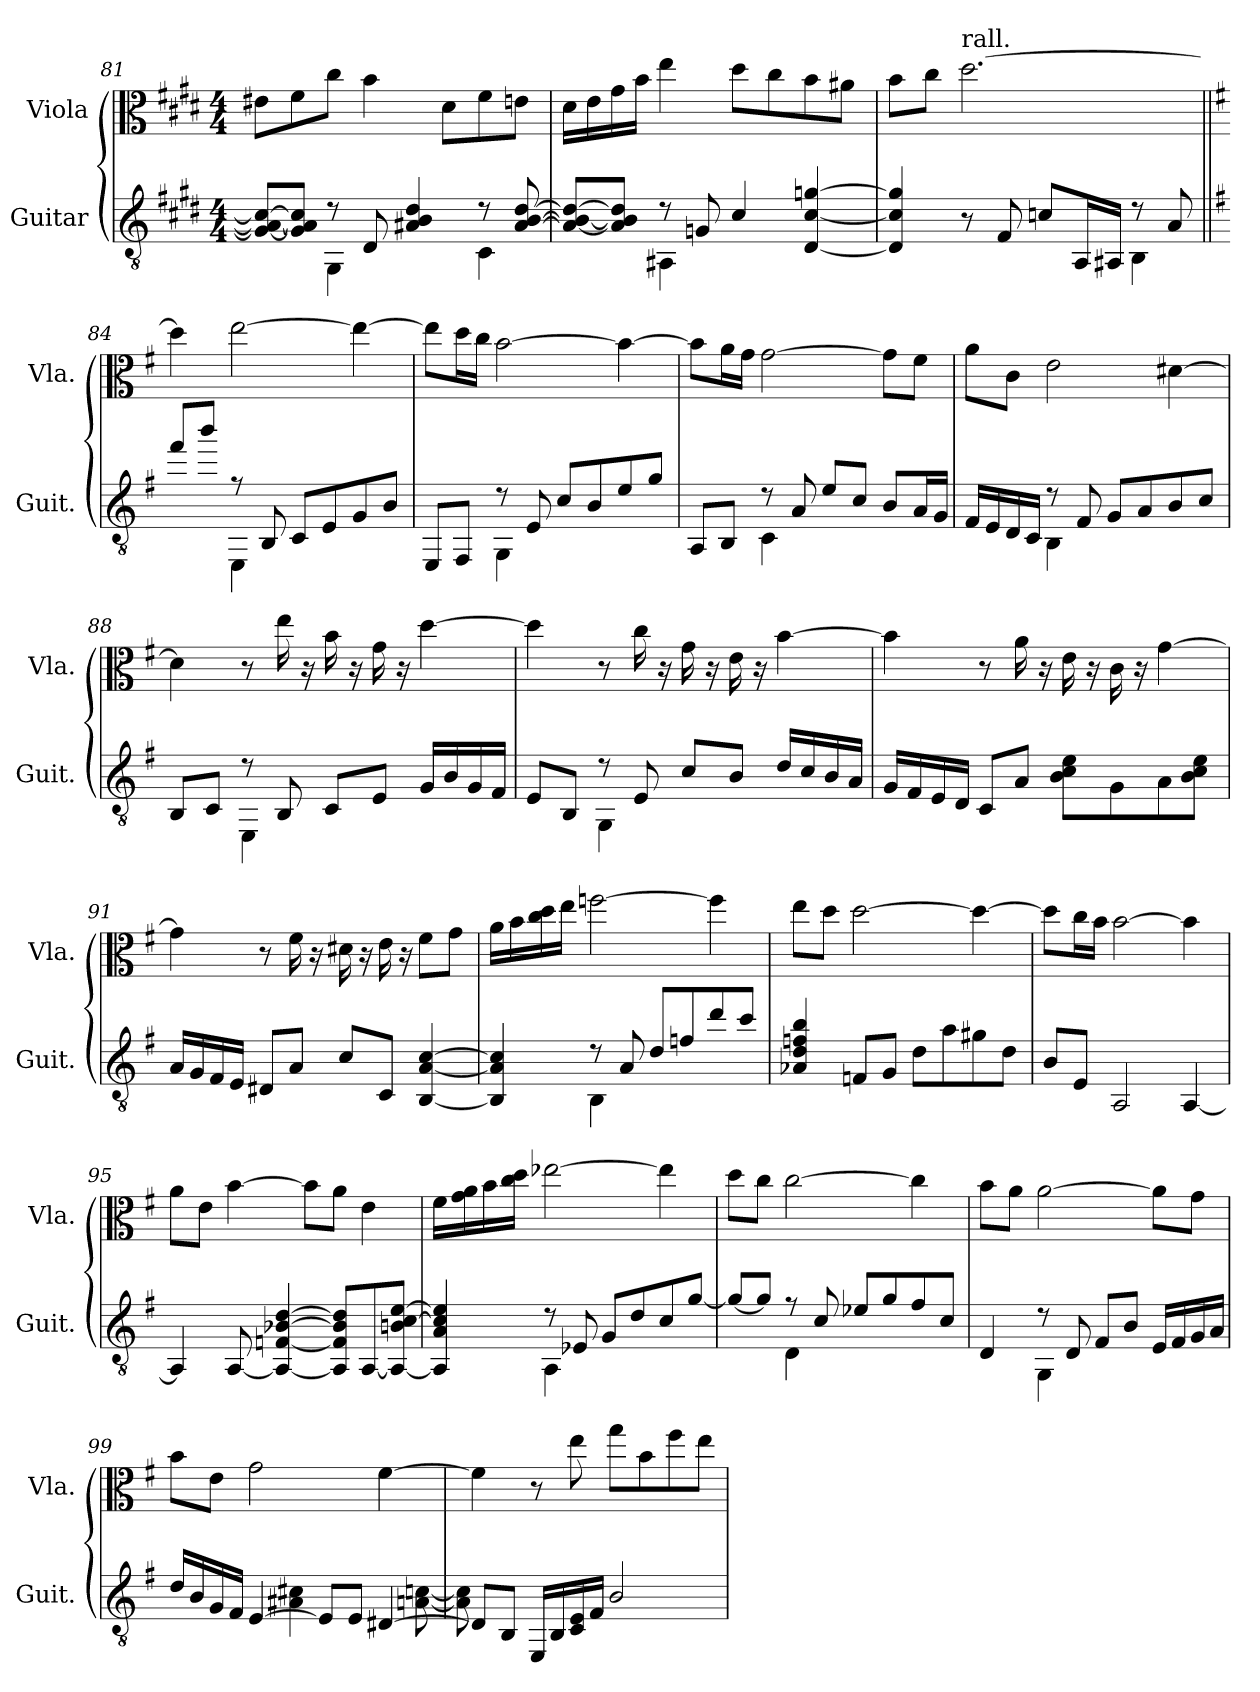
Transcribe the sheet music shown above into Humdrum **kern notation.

**kern	**kern
*part2	*part1
*staff2	*staff1
*I"Guitar	*I"Viola
*I'Guit.	*I'Vla.
*clefGv2	*clefC3
*k[f#c#g#d#]	*k[f#c#g#d#]
*M4/4	*M4/4
=81	=81
*^	*
8G#/_ 8A/_ 8c#/_L	4ryy	8e#X\L
8G#/] 8A/] 8c#/]J	.	8f#\
8r	4GG#\	8cc#\J
8D#/	.	4b\
4A#X/ 4B/ 4d#/	4ryy	.
.	.	8d#\L
8r	4C#\	8f#\
[8A#/ [8B/ [8d#/	.	8en\J
!!LO:LB:g=z
=82	=82	=82
8A#/_ 8B/_ 8d#/_L	4ryy	16d#\LL
.	.	16e\
8A#/] 8B/] 8d#/]J	.	16g#\
.	.	16b\JJ
8r	4AA#X\	4ee\
8Gn/	.	.
4c#/	2ryy	8dd#\L
.	.	8cc#\
[4D#/ [4c#/ [4gn/	.	8b\
.	.	8a#X\J
=83	=83	=83
4D#/] 4c#/] 4g/]	2.ryy	8b\L
.	.	8cc#\J
!	!	!LO:TX:a:t=rall.
8r	.	[2.dd#\
8F#/	.	.
8cn/L	.	.
16AA/L	.	.
16AA#X/JJ	.	.
8r	4BB\	.
8A/	.	.
=84||	=84||	=84||
*k[f#]	*	*k[f#]
*	*	*MM70
8ff#/L	4ryy	4dd#\]
8bb/J	.	.
8r	4EE\	[2ee\
8BB/	.	.
8C/L	2ryy	.
8E/	.	.
8G/	.	4ee\_
8B/J	.	.
!!LO:PB:g=z
=85	=85	=85
8EE/L	4ryy	8ee\L]
8FF#/J	.	16dd\L
.	.	16cc\JJ
8r	4GG\	[2b\
8E/	.	.
8c/L	2ryy	.
8B/	.	.
8e/	.	4b\_
8g/J	.	.
=86	=86	=86
8AA/L	4ryy	8b\L]
8BB/J	.	16a\L
.	.	16g\JJ
8r	4C\	[2g\
8A/	.	.
8e/L	2ryy	.
8c/J	.	.
8B/L	.	8g\L]
16A/L	.	8f#\J
16G/JJ	.	.
=87	=87	=87
16F#/LL	4ryy	8a\L
16E/	.	.
16D/	.	8c\J
16C/JJ	.	.
8r	4BB\	2e\
8F#/	.	.
8G/L	2ryy	.
8A/	.	.
8B/	.	[4d#X\
8c/J	.	.
!!LO:LB:g=z
=88	=88	=88
8BB/L	4ryy	4d#\]
8C/J	.	.
8r	4EE\	8r
8BB/	.	16ee\
.	.	16r
8C/L	2ryy	16b\
.	.	16r
8E/J	.	16g\
.	.	16r
16G/LL	.	[4dd\
16B/	.	.
16G/	.	.
16F#/JJ	.	.
=89	=89	=89
8E/L	4ryy	4dd\]
8BB/J	.	.
8r	4GG\	8r
8E/	.	16cc\
.	.	16r
8c/L	2ryy	16g\
.	.	16r
8B/J	.	16e\
.	.	16r
16d/LL	.	[4b\
16c/	.	.
16B/	.	.
16A/JJ	.	.
*v	*v	*
=90	=90
16G/LL	4b\]
16F#/	.
16E/	.
16D/JJ	.
8C/L	8r
8A/J	16a\
.	16r
8B\ 8c\ 8e\L	16e\
.	16r
8G\	16c\
.	16r
8A\	[4g\
8B\ 8c\ 8e\J	.
!!LO:LB:g=z
=91	=91
16A/LL	4g\]
16G/	.
16F#/	.
16E/JJ	.
8D#X/L	8r
8A/J	16f#\
.	16r
8c/L	16d#X\
.	16r
8C/J	16e\
.	16r
[4BB/ [4A/ [4c/	8f#\L
.	8g\J
=92	=92
*^	*
4BB/] 4A/] 4c/]	4ryy	16a\LL
.	.	16b\
.	.	16cc\ 16dd\
.	.	16ee\JJ
8r	4BB\	[2ffn\
8A/	.	.
8d/L	2ryy	.
8fn/	.	.
8dd/	.	4ff\]
8cc/J	.	.
*v	*v	*
=93	=93
4A-X/ 4d/ 4fn/ 4b/	8ee\L
.	8dd\J
8Fn/L	[2dd\
8G/J	.
8d\L	.
8a\	.
8g#X\	4dd\_
8d\J	.
!!LO:LB:g=z
=94	=94
8B/L	8dd\L]
8E/J	16cc\L
.	16b\JJ
2AA/	[2b\
[4AA/	4b\]
=95	=95
4AA/]	8a\L
.	8e\J
[8AA/	[4b\
4AA/_ [4Fn/ [4B-X/ [4d/	.
.	8b\L]
8AA/] 8F/] 8B-/] 8d/]L	8a\J
[8AA/	4e\
8AA/_ 8Bn/ [8c/ [8e/J	.
=96	=96
*^	*
4AA/] 4A/ 4c/] 4e/]	4ryy	16f#\LL
.	.	16g\ 16a\
.	.	16b\
.	.	16cc\ 16dd\JJ
8r	4AA\	[2ee-X\
8E-X/	.	.
8G/L	2ryy	.
8d/	.	.
8c/	.	4ee-\]
[8g/J	.	.
=97	=97	=97
8g/L_	4ryy	8dd\L
8g/J]	.	8cc\J
8r	4D\	[2cc\
8c/	.	.
8e-X/L	2ryy	.
8g/	.	.
8f#/	.	4cc\]
8c/J	.	.
!!LO:LB:g=z
=98	=98	=98
4D/	4ryy	8b\L
.	.	8a\J
8r	4GG\	[2a\
8D/	.	.
8F#/L	2ryy	.
8B/J	.	.
16E/LL	.	8a\L]
16F#/	.	.
16G/	.	8g\J
16A/JJ	.	.
=99	=99	=99
16d/LL	4.ryy	8b\L
16B/	.	.
16G/	.	8e\J
16F#/JJ	.	.
[4E/	.	2g\
.	4A#X\ 4c#X\	.
8E/L]	.	.
8E/J	4ryy	.
[4D#X/	.	[4f#\
.	[8An\ [8cn\	.
=100	=100	=100
8D#/L]	8A\] 8c\]	4f#\]
8BB/J	2..ryy	.
16EE/LL	.	8r
16BB/	.	.
16C/ 16E/	.	8ee\
16F#/JJ	.	.
2B/	.	8gg\L
.	.	8b\
.	.	8ff#\
.	.	8ee\J
*v	*v	*
=	=
*-	*-
